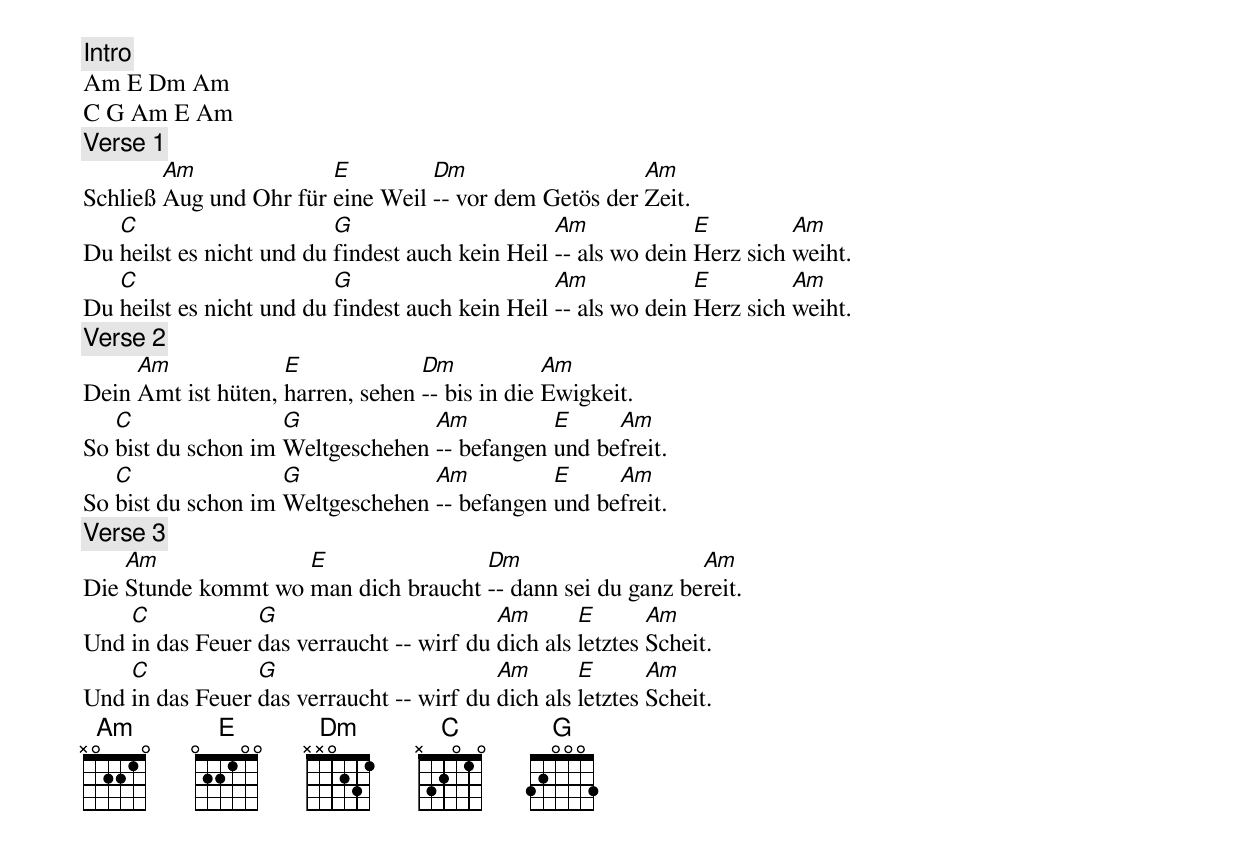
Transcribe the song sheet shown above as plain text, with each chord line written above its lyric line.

[Intro]
Am E Dm Am
C G Am E Am
[Verse 1]
        Am              E         Dm                   Am
Schließ Aug und Ohr für eine Weil -- vor dem Getös der Zeit.
   C                      G                      Am             E         Am
Du heilst es nicht und du findest auch kein Heil -- als wo dein Herz sich weiht.
   C                      G                      Am             E         Am
Du heilst es nicht und du findest auch kein Heil -- als wo dein Herz sich weiht.
[Verse 2]
     Am             E             Dm            Am
Dein Amt ist hüten, harren, sehen -- bis in die Ewigkeit.
   C                G             Am          E     Am
So bist du schon im Weltgeschehen -- befangen und befreit.
   C                G             Am          E     Am
So bist du schon im Weltgeschehen -- befangen und befreit.
[Verse 3]
    Am              E                Dm                    Am
Die Stunde kommt wo man dich braucht -- dann sei du ganz bereit.
    C            G                        Am       E       Am
Und in das Feuer das verraucht -- wirf du dich als letztes Scheit.
    C            G                        Am       E       Am
Und in das Feuer das verraucht -- wirf du dich als letztes Scheit.
